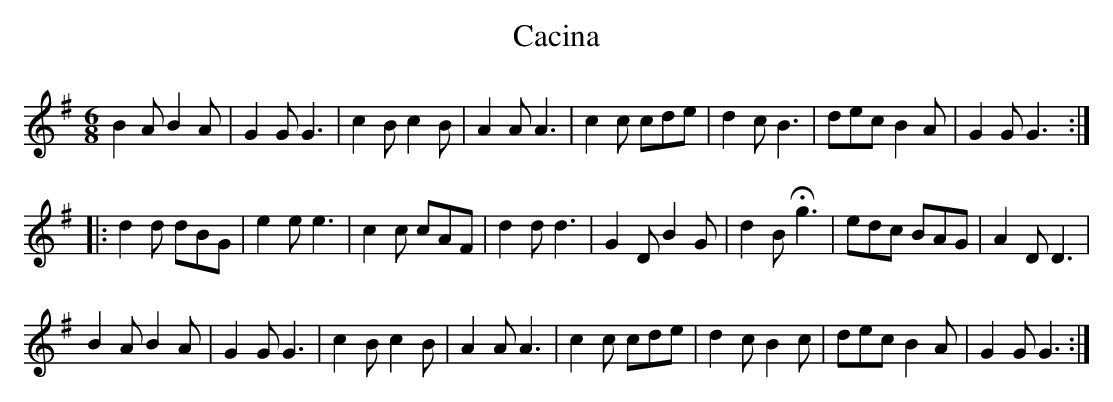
X:1
T:Cacina
M:6/8
L:1/8
K:G
B2A B2A|G2G  G3|c2B c2B|A2A A3 |\
c2c cde|d2c  B3|dec B2A|G2G G3:|
|:d2d dBG|e2e  e3|c2c cAF|d2d d3 |\
G2D B2G|d2B Hg3|edc BAG|A2D D3 |
B2A B2A|G2G  G3|c2B c2B|A2A A3 |\
c2c cde|d2c B2c|dec B2A|G2G G3:|
